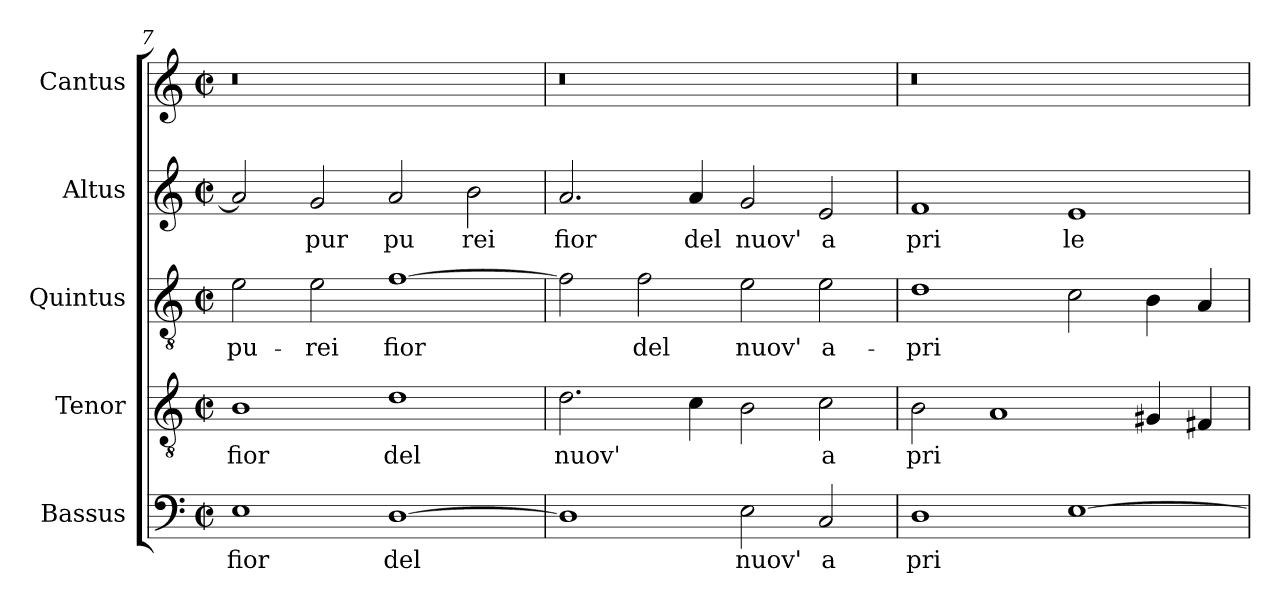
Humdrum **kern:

**kern	**text	**kern	**text	**kern	**text	**kern	**text	**kern
*part5	*part5	*part4	*part4	*part3	*part3	*part2	*part2	*part1
*staff5	*staff5	*staff4	*staff4	*staff3	*staff3	*staff2	*staff2	*staff1
*I"Bassus	*	*I"Tenor	*	*I"Quintus	*	*I"Altus	*	*I"Cantus
*clefF4	*	*clefGv2	*	*clefGv2	*	*clefG2	*	*clefG2
*k[]	*	*k[]	*	*k[]	*	*k[]	*	*k[]
*C:	*	*C:	*	*C:	*	*C:	*	*C:
*M2/2	*	*M2/2	*	*M2/2	*	*M2/2	*	*M2/2
*met(c|)	*	*met(c|)	*	*met(c|)	*	*met(c|)	*	*met(c|)
=7	=7	=7	=7	=7	=7	=7	=7	=7
!	!LO:LY:b:cj	!	!LO:LY:b:cj	!	!LO:LY:b:cj	!	!LO:LY:b:cj	!
1E	fior	1B	fior	2e\	-pu-	2a/]	.	0r
!	!	!	!	!	!LO:LY:b:cj	!	!LO:LY:b:cj	!
.	.	.	.	2e\	-rei	2g/	pur	.
!	!LO:LY:b:cj	!	!LO:LY:b:cj	!	!LO:LY:b:cj	!	!LO:LY:b:cj	!
[>1D	del	1d	del	[>1f	fior	2a/	pu	.
!	!	!	!	!	!	!	!LO:LY:b:cj	!
.	.	.	.	.	.	2b\	rei	.
=8	=8	=8	=8	=8	=8	=8	=8	=8
!	!LO:LY:b:cj	!	!LO:LY:b:cj	!	!LO:LY:b:cj	!	!LO:LY:b:cj	!
1D]	.	2.d\	nuov'	2f\]	.	2.a/	fior	0r
!	!	!	!	!	!LO:LY:b:cj	!	!	!
.	.	.	.	2f\	del	.	.	.
!	!	!	!LO:LY:b:cj	!	!	!	!LO:LY:b:cj	!
.	.	4c\	.	.	.	4a/	del	.
!	!LO:LY:b:cj	!	!LO:LY:b:cj	!	!LO:LY:b:cj	!	!LO:LY:b:cj	!
2E\	nuov'	2B\	.	2e\	nuov'	2g/	nuov'	.
!	!LO:LY:b:cj	!	!LO:LY:b:cj	!	!LO:LY:b:cj	!	!LO:LY:b:cj	!
2C/	a	2c\	a	2e\	a-	2e/	a	.
=9	=9	=9	=9	=9	=9	=9	=9	=9
!	!LO:LY:b:cj	!	!LO:LY:b:cj	!	!LO:LY:b:cj	!	!LO:LY:b:cj	!
1D	pri	2B\	pri	1d	-pri-	1f	pri	0r
!	!	!	!LO:LY:b:cj	!	!	!	!	!
.	.	1A	.	.	.	.	.	.
!	!LO:LY:b:cj	!	!	!	!LO:LY:b:cj	!	!LO:LY:b:cj	!
[>1E	.	.	.	2c\	--	1e	le	.
!	!	!	!LO:LY:b:cj	!	!LO:LY:b:cj	!	!	!
.	.	4G#/	.	4B\	--	.	.	.
!	!	!	!LO:LY:b:cj	!	!LO:LY:b:cj	!	!	!
.	.	4F#/	.	4A/	--	.	.	.
=	=	=	=	=	=	=	=	=
*-	*-	*-	*-	*-	*-	*-	*-	*-
